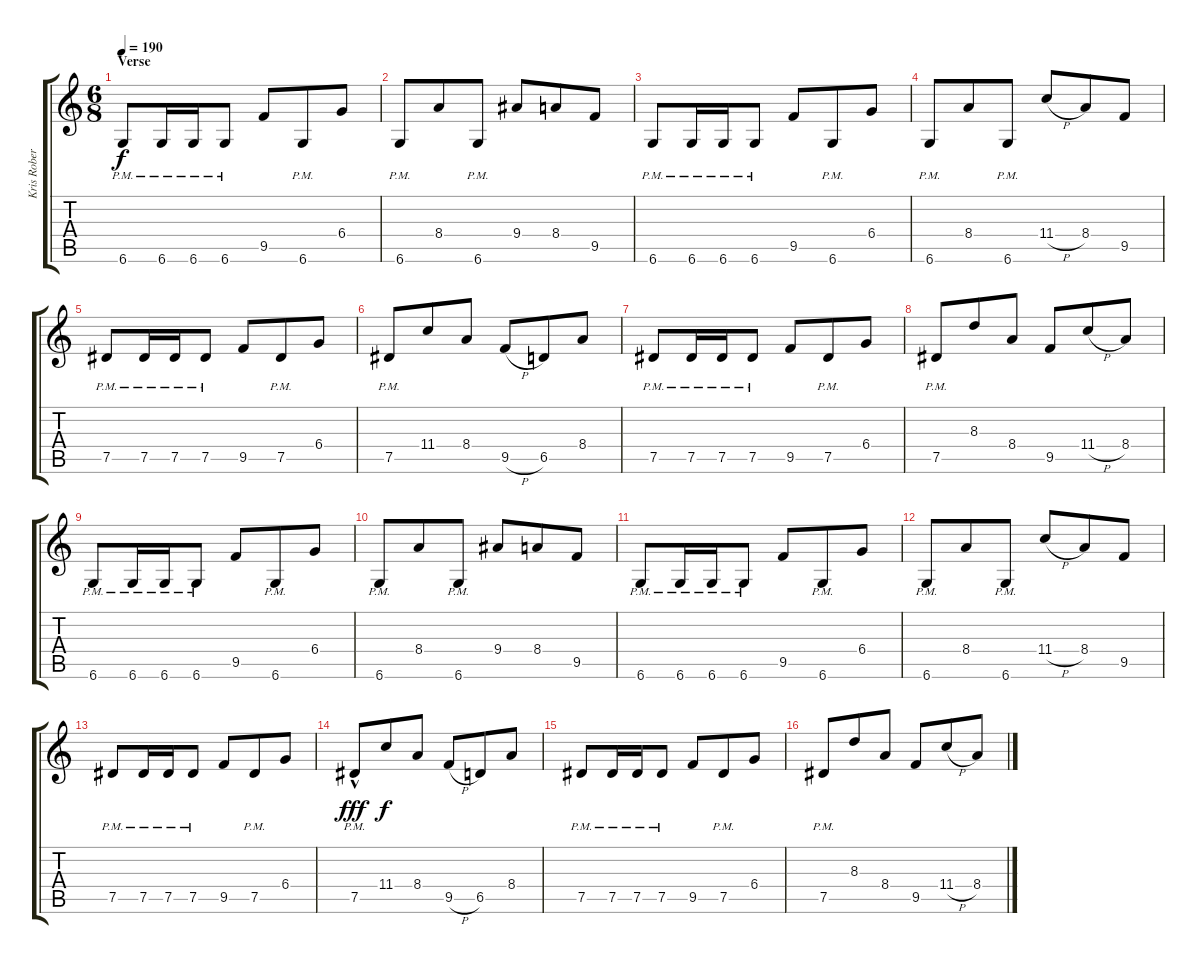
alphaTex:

\track ("Kris Roberts" "Kris Rober") {instrument overdrivenguitar}
\staff {score tabs}
\tuning (Eb4 Bb3 Gb3 Db3 Ab2 Db2) {hide}
\ts (6 8)
\section ("" "Verse")
\tempo 190
\clef g2
\ks c
6.6{pm}.8{dy f} 6.6{pm}.16 6.6{pm}.16 6.6{pm}.8 9.5.8 6.6{pm}.8 6.4.8 |
6.6{pm}.8 8.4.8 6.6{pm}.8 9.4.8 8.4.8 9.5.8 |
6.6{pm}.8 6.6{pm}.16 6.6{pm}.16 6.6{pm}.8 9.5.8 6.6{pm}.8 6.4.8 |
6.6{pm}.8 8.4.8 6.6{pm}.8 11.4{h}.8 8.4.8 9.5.8 |
7.5{pm}.8 7.5{pm}.16 7.5{pm}.16 7.5{pm}.8 9.5.8 7.5{pm}.8 6.4.8 |
7.5{pm}.8 11.4.8 8.4.8 9.5{h}.8 6.5.8 8.4.8 |
7.5{pm}.8 7.5{pm}.16 7.5{pm}.16 7.5{pm}.8 9.5.8 7.5{pm}.8 6.4.8 |
7.5{pm}.8 8.3.8 8.4.8 9.5.8 11.4{h}.8 8.4.8 |
6.6{pm}.8 6.6{pm}.16 6.6{pm}.16 6.6{pm}.8 9.5.8 6.6{pm}.8 6.4.8 |
6.6{pm}.8 8.4.8 6.6{pm}.8 9.4.8 8.4.8 9.5.8 |
6.6{pm}.8 6.6{pm}.16 6.6{pm}.16 6.6{pm}.8 9.5.8 6.6{pm}.8 6.4.8 |
6.6{pm}.8 8.4.8 6.6{pm}.8 11.4{h}.8 8.4.8 9.5.8 |
7.5{pm}.8 7.5{pm}.16 7.5{pm}.16 7.5{pm}.8 9.5.8 7.5{pm}.8 6.4.8 |
7.5{hac pm}.8{dy fff} 11.4.8{dy f} 8.4.8 9.5{h}.8 6.5.8 8.4.8 |
7.5{pm}.8 7.5{pm}.16 7.5{pm}.16 7.5{pm}.8 9.5.8 7.5{pm}.8 6.4.8 |
7.5{pm}.8 8.3.8 8.4.8 9.5.8 11.4{h}.8 8.4.8
